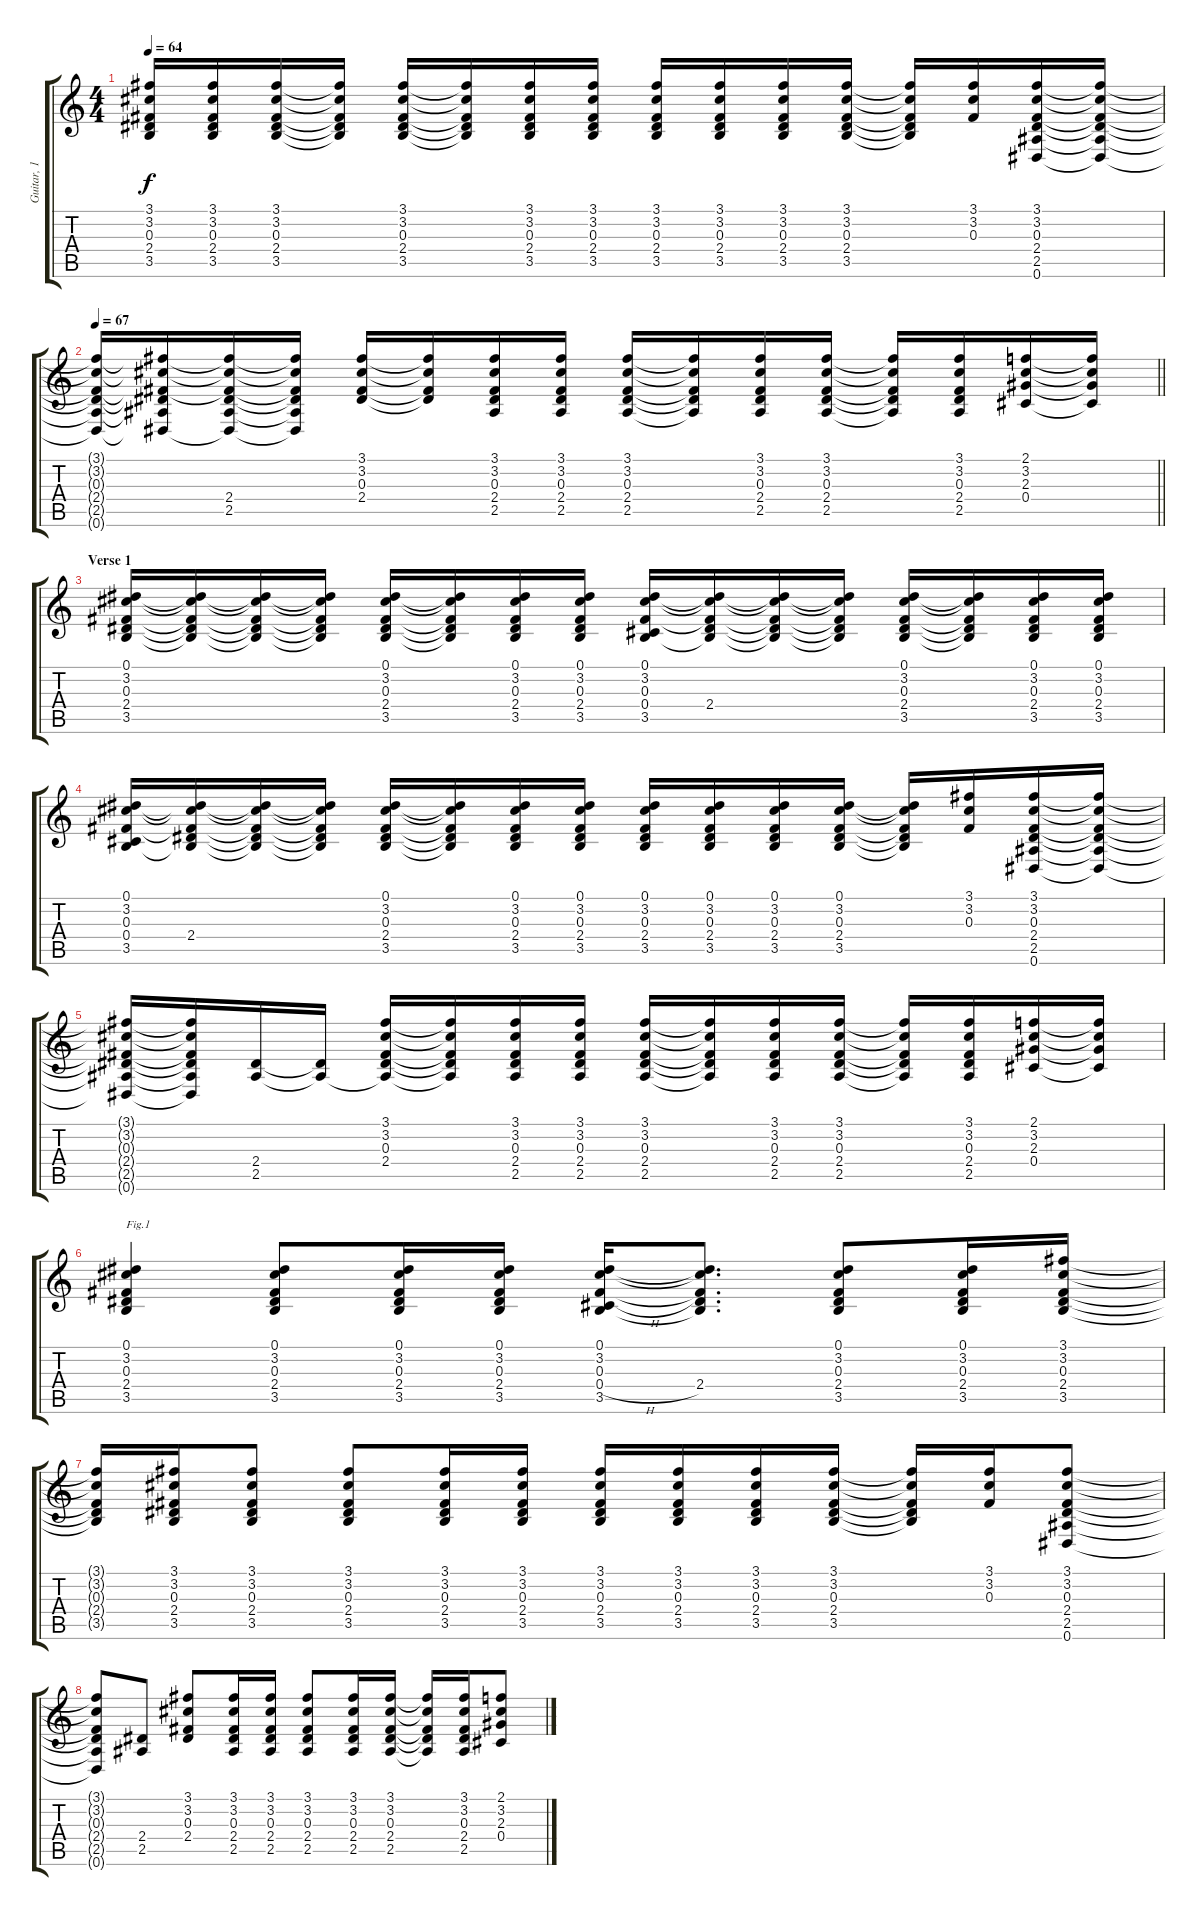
\track ("Guitar, 1" "Guitar, 1") {instrument acousticguitarnylon}
\staff {score tabs}
\tuning (Eb4 Bb3 Gb3 Db3 Ab2 Eb2) {hide}
\ts (4 4)
\tempo 64
\clef g2
\ks c
(3.1{t} 3.2{t} 0.3{t} 2.4{t} 3.5{t}).16{dy f} (3.1 3.2 0.3 2.4 3.5).16 (3.1 3.2 0.3 2.4 3.5).16 (3.1{t} 3.2{t} 0.3{t} 2.4{t} 3.5{t}).16 (3.1 3.2 0.3 2.4 3.5).16 (3.1{t} 3.2{t} 0.3{t} 2.4{t} 3.5{t}).16 (3.1 3.2 0.3 2.4 3.5).16 (3.1 3.2 0.3 2.4 3.5).16 (3.1 3.2 0.3 2.4 3.5).16 (3.1 3.2 0.3 2.4 3.5).16 (3.1 3.2 0.3 2.4 3.5).16 (3.1 3.2 0.3 2.4 3.5).16 (3.1{t} 3.2{t} 0.3{t} 2.4{t} 3.5{t}).16 (3.1 3.2 0.3).16 (3.1 3.2 0.3 2.4 2.5 0.6).16 (3.1{t} 3.2{t} 0.3{t} 2.4{t} 2.5{t} 0.6{t}).16 |
\tempo 67
\barLineRight lightlight
(3.1{t} 3.2{t} 0.3{t} 2.4{t} 2.5{t} 0.6{t}).16 (3.1{t} 3.2{t} 0.3{t} 2.4{t} 2.5{t} 0.6{t}).16 (3.1{t} 3.2{t} 0.3{t} 2.4 2.5 0.6{t}).16 (3.1{t} 3.2{t} 0.3{t} 2.4{t} 2.5{t} 0.6{t}).16 (3.1 3.2 0.3 2.4).16 (3.1{t} 3.2{t} 0.3{t} 2.4{t}).16 (3.1 3.2 0.3 2.4 2.5).16 (3.1 3.2 0.3 2.4 2.5).16 (3.1 3.2 0.3 2.4 2.5).16 (3.1{t} 3.2{t} 0.3{t} 2.4{t} 2.5{t}).16 (3.1 3.2 0.3 2.4 2.5).16 (3.1 3.2 0.3 2.4 2.5).16 (3.1{t} 3.2{t} 0.3{t} 2.4{t} 2.5{t}).16 (3.1 3.2 0.3 2.4 2.5).16 (2.1 3.2 2.3 0.4).16 (2.1{t} 3.2{t} 2.3{t} 0.4{t}).16 |
\section ("" "Verse 1")
(0.1 3.2 0.3 2.4 3.5).16 (0.1{t} 3.2{t} 0.3{t} 2.4{t} 3.5{t}).16 (0.1{t} 3.2{t} 0.3{t} 2.4{t} 3.5{t}).16 (0.1{t} 3.2{t} 0.3{t} 2.4{t} 3.5{t}).16 (0.1 3.2 0.3 2.4 3.5).16 (0.1{t} 3.2{t} 0.3{t} 2.4{t} 3.5{t}).16 (0.1 3.2 0.3 2.4 3.5).16 (0.1 3.2 0.3 2.4 3.5).16 (0.1 3.2 0.3 0.4 3.5).16 (0.1{t} 3.2{t} 0.3{t} 2.4 3.5{t}).16 (0.1{t} 3.2{t} 0.3{t} 2.4{t} 3.5{t}).16 (0.1{t} 3.2{t} 0.3{t} 2.4{t} 3.5{t}).16 (0.1 3.2 0.3 2.4 3.5).16 (0.1{t} 3.2{t} 0.3{t} 2.4{t} 3.5{t}).16 (0.1 3.2 0.3 2.4 3.5).16 (0.1 3.2 0.3 2.4 3.5).16 |
(0.1 3.2 0.3 0.4 3.5).16 (0.1{t} 3.2{t} 0.3{t} 2.4 3.5{t}).16 (0.1{t} 3.2{t} 0.3{t} 2.4{t} 3.5{t}).16 (0.1{t} 3.2{t} 0.3{t} 2.4{t} 3.5{t}).16 (0.1 3.2 0.3 2.4 3.5).16 (0.1{t} 3.2{t} 0.3{t} 2.4{t} 3.5{t}).16 (0.1 3.2 0.3 2.4 3.5).16 (0.1 3.2 0.3 2.4 3.5).16 (0.1 3.2 0.3 2.4 3.5).16 (0.1 3.2 0.3 2.4 3.5).16 (0.1 3.2 0.3 2.4 3.5).16 (0.1 3.2 0.3 2.4 3.5).16 (0.1{t} 3.2{t} 0.3{t} 2.4{t} 3.5{t}).16 (3.1 3.2 0.3).16 (3.1 3.2 0.3 2.4 2.5 0.6).16 (3.1{t} 3.2{t} 0.3{t} 2.4{t} 2.5{t} 0.6{t}).16 |
(3.1{t} 3.2{t} 0.3{t} 2.4{t} 2.5{t} 0.6{t}).16 (3.1{t} 3.2{t} 0.3{t} 2.4{t} 2.5{t} 0.6{t}).16 (2.4 2.5).16 (2.4{t} 2.5{t}).16 (3.1 3.2 0.3 2.4 2.5{t}).16 (3.1{t} 3.2{t} 0.3{t} 2.4{t} 2.5{t}).16 (3.1 3.2 0.3 2.4 2.5).16 (3.1 3.2 0.3 2.4 2.5).16 (3.1 3.2 0.3 2.4 2.5).16 (3.1{t} 3.2{t} 0.3{t} 2.4{t} 2.5{t}).16 (3.1 3.2 0.3 2.4 2.5).16 (3.1 3.2 0.3 2.4 2.5).16 (3.1{t} 3.2{t} 0.3{t} 2.4{t} 2.5{t}).16 (3.1 3.2 0.3 2.4 2.5).16 (2.1 3.2 2.3 0.4).16 (2.1{t} 3.2{t} 2.3{t} 0.4{t}).16 |
(0.1 3.2 0.3 2.4 3.5).4{txt "Fig.1"} (0.1 3.2 0.3 2.4 3.5).8 (0.1 3.2 0.3 2.4 3.5).16 (0.1 3.2 0.3 2.4 3.5).16 (0.1 3.2 0.3 0.4{h} 3.5).16 (0.1{t} 3.2{t} 0.3{t} 2.4 3.5{t}).8{d} (0.1 3.2 0.3 2.4 3.5).8 (0.1 3.2 0.3 2.4 3.5).16 (3.1 3.2 0.3 2.4 3.5).16 |
(3.1{t} 3.2{t} 0.3{t} 2.4{t} 3.5{t}).16 (3.1 3.2 0.3 2.4 3.5).16 (3.1 3.2 0.3 2.4 3.5).8 (3.1 3.2 0.3 2.4 3.5).8 (3.1 3.2 0.3 2.4 3.5).16 (3.1 3.2 0.3 2.4 3.5).16 (3.1 3.2 0.3 2.4 3.5).16 (3.1 3.2 0.3 2.4 3.5).16 (3.1 3.2 0.3 2.4 3.5).16 (3.1 3.2 0.3 2.4 3.5).16 (3.1{t} 3.2{t} 0.3{t} 2.4{t} 3.5{t}).16 (3.1 3.2 0.3).16 (3.1 3.2 0.3 2.4 2.5 0.6).8 |
(3.1{t} 3.2{t} 0.3{t} 2.4{t} 2.5{t} 0.6{t}).8 (2.4 2.5).8 (3.1 3.2 0.3 2.4).8 (3.1 3.2 0.3 2.4 2.5).16 (3.1 3.2 0.3 2.4 2.5).16 (3.1 3.2 0.3 2.4 2.5).8 (3.1 3.2 0.3 2.4 2.5).16 (3.1 3.2 0.3 2.4 2.5).16 (3.1{t} 3.2{t} 0.3{t} 2.4{t} 2.5{t}).16 (3.1 3.2 0.3 2.4 2.5).16 (2.1 3.2 2.3 0.4).8
